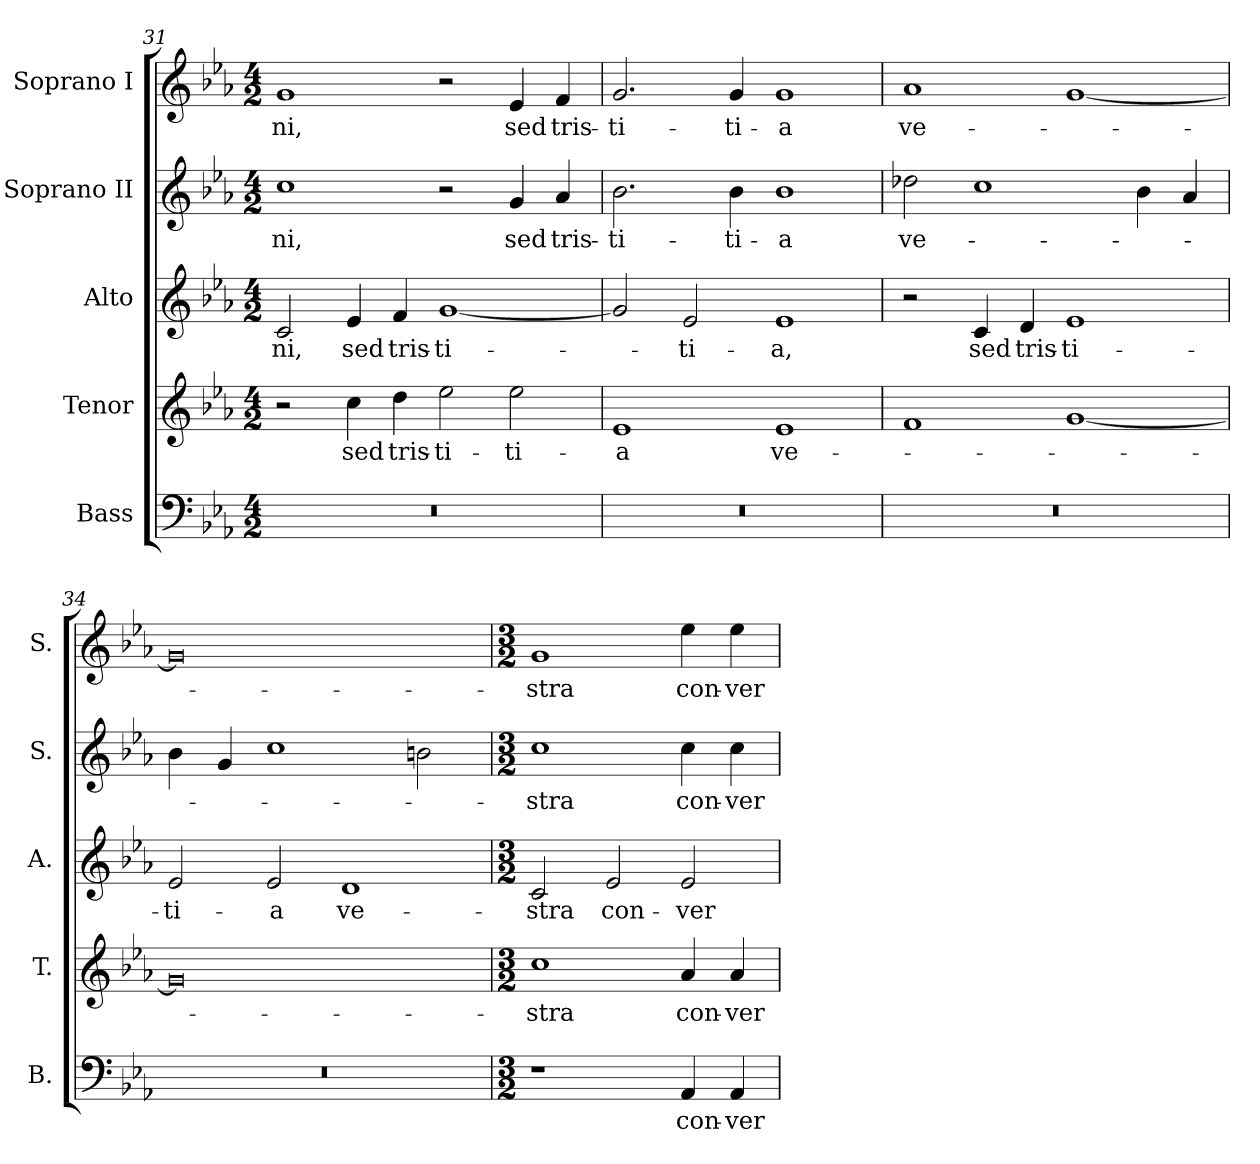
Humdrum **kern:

**kern	**text	**kern	**text	**kern	**text	**kern	**text	**kern	**text
*part5	*part5	*part4	*part4	*part3	*part3	*part2	*part2	*part1	*part1
*staff5	*staff5	*staff4	*staff4	*staff3	*staff3	*staff2	*staff2	*staff1	*staff1
*I"Bass	*	*I"Tenor	*	*I"Alto	*	*I"Soprano II	*	*I"Soprano I	*
*I'B.	*	*I'T.	*	*I'A.	*	*I'S.	*	*I'S.	*
*clefF4	*	*clefG2	*	*clefG2	*	*clefG2	*	*clefG2	*
*	*	*ITrd7c12	*	*	*	*	*	*	*
*k[b-e-a-]	*	*k[b-e-a-]	*	*k[b-e-a-]	*	*k[b-e-a-]	*	*k[b-e-a-]	*
*c:	*	*c:	*	*c:	*	*c:	*	*c:	*
*M4/2	*	*M4/2	*	*M4/2	*	*M4/2	*	*M4/2	*
=31	=31	=31	=31	=31	=31	=31	=31	=31	=31
!LO:N:vis=1	!	!	!	!	!	!	!	!	!
!	!	!	!	!	!LO:LY:b:color=#000000	!	!	!	!
!	!	!	!	!	!	!	!LO:LY:b:color=#000000	!	!
!	!	!	!	!	!	!	!	!	!LO:LY:b:color=#000000
0r	.	2r	.	2ci/	-ni,	1cci	-ni,	1gi	-ni,
!	!	!	!LO:LY:b:color=#000000	!	!	!	!	!	!
!	!	!	!	!	!LO:LY:b:color=#000000	!	!	!	!
.	.	4ci\	sed	4e-i/	sed	.	.	.	.
!	!	!	!LO:LY:b:color=#000000	!	!	!	!	!	!
!	!	!	!	!	!LO:LY:b:color=#000000	!	!	!	!
.	.	4di\	tris-	4fi/	tris-	.	.	.	.
!	!	!	!LO:LY:b:color=#000000	!	!	!	!	!	!
!	!	!	!	!	!LO:LY:b:color=#000000	!	!	!	!
.	.	2e-i\	-ti-	[<1gi	-ti-	2r	.	2r	.
!	!	!	!LO:LY:b:color=#000000	!	!	!	!	!	!
!	!	!	!	!	!	!	!LO:LY:b:color=#000000	!	!
!	!	!	!	!	!	!	!	!	!LO:LY:b:color=#000000
.	.	2e-i\	-ti-	.	.	4gi/	sed	4e-i/	sed
!	!	!	!	!	!	!	!LO:LY:b:color=#000000	!	!
!	!	!	!	!	!	!	!	!	!LO:LY:b:color=#000000
.	.	.	.	.	.	4a-i/	tris-	4fi/	tris-
=32	=32	=32	=32	=32	=32	=32	=32	=32	=32
!LO:N:vis=1	!	!	!	!	!	!	!	!	!
!	!	!	!LO:LY:b:color=#000000	!	!	!	!	!	!
!	!	!	!	!	!	!	!LO:LY:b:color=#000000	!	!
!	!	!	!	!	!	!	!	!	!LO:LY:b:color=#000000
0r	.	1E-i	-a	2gi/]	.	2.b-i\	-ti-	2.gi/	-ti-
!	!	!	!	!	!LO:LY:b:color=#000000	!	!	!	!
.	.	.	.	2e-i/	-ti-	.	.	.	.
!	!	!	!	!	!	!	!LO:LY:b:color=#000000	!	!
!	!	!	!	!	!	!	!	!	!LO:LY:b:color=#000000
.	.	.	.	.	.	4b-i\	-ti-	4gi/	-ti-
!	!	!	!LO:LY:b:color=#000000	!	!	!	!	!	!
!	!	!	!	!	!LO:LY:b:color=#000000	!	!	!	!
!	!	!	!	!	!	!	!LO:LY:b:color=#000000	!	!
!	!	!	!	!	!	!	!	!	!LO:LY:b:color=#000000
.	.	1E-i	ve-	1e-i	-a,	1b-i	-a	1gi	-a
!!LO:LB:g=z
=33	=33	=33	=33	=33	=33	=33	=33	=33	=33
!LO:N:vis=1	!	!	!	!	!	!	!	!	!
!	!	!	!	!	!	!	!LO:LY:b:color=#000000	!	!
!	!	!	!	!	!	!	!	!	!LO:LY:b:color=#000000
0r	.	1Fi	.	2r	.	2dd-Xi\	ve-	1a-i	ve-
!	!	!	!	!	!LO:LY:b:color=#000000	!	!	!	!
.	.	.	.	4ci/	sed	1cci	.	.	.
!	!	!	!	!	!LO:LY:b:color=#000000	!	!	!	!
.	.	.	.	4di/	tris-	.	.	.	.
!	!	!	!	!	!LO:LY:b:color=#000000	!	!	!	!
.	.	[<1Gi	.	1e-i	-ti-	.	.	[<1gi	.
.	.	.	.	.	.	4b-i\	.	.	.
.	.	.	.	.	.	4a-i/	.	.	.
=34	=34	=34	=34	=34	=34	=34	=34	=34	=34
!LO:N:vis=1	!	!	!	!	!	!	!	!	!
!	!	!	!	!	!LO:LY:b:color=#000000	!	!	!	!
0r	.	0Gi]	.	2e-i/	-ti-	4b-i\	.	0gi]	.
.	.	.	.	.	.	4gi/	.	.	.
!	!	!	!	!	!LO:LY:b:color=#000000	!	!	!	!
.	.	.	.	2e-i/	-a	1cci	.	.	.
!	!	!	!	!	!LO:LY:b:color=#000000	!	!	!	!
.	.	.	.	1di	ve-	.	.	.	.
.	.	.	.	.	.	2bni\	.	.	.
=35	=35	=35	=35	=35	=35	=35	=35	=35	=35
*M3/2	*	*M3/2	*	*M3/2	*	*M3/2	*	*M3/2	*
!	!	!	!LO:LY:b:color=#000000	!	!	!	!	!	!
!	!	!	!	!	!LO:LY:b:color=#000000	!	!	!	!
!	!	!	!	!	!	!	!LO:LY:b:color=#000000	!	!
!	!	!	!	!	!	!	!	!	!LO:LY:b:color=#000000
1r	.	1ci	-stra	2ci/	-stra	1cci	-stra	1gi	-stra
!	!	!	!	!	!LO:LY:b:color=#000000	!	!	!	!
.	.	.	.	2e-i/	con-	.	.	.	.
!	!LO:LY:b:color=#000000	!	!	!	!	!	!	!	!
!	!	!	!LO:LY:b:color=#000000	!	!	!	!	!	!
!	!	!	!	!	!LO:LY:b:color=#000000	!	!	!	!
!	!	!	!	!	!	!	!LO:LY:b:color=#000000	!	!
!	!	!	!	!	!	!	!	!	!LO:LY:b:color=#000000
4AA-i/	con-	4A-i/	con-	2e-i/	-ver-	4cci\	con-	4ee-i\	con-
!	!LO:LY:b:color=#000000	!	!	!	!	!	!	!	!
!	!	!	!LO:LY:b:color=#000000	!	!	!	!	!	!
!	!	!	!	!	!	!	!LO:LY:b:color=#000000	!	!
!	!	!	!	!	!	!	!	!	!LO:LY:b:color=#000000
4AA-i/	-ver-	4A-i/	-ver-	.	.	4cci\	-ver-	4ee-i\	-ver-
=	=	=	=	=	=	=	=	=	=
*-	*-	*-	*-	*-	*-	*-	*-	*-	*-
